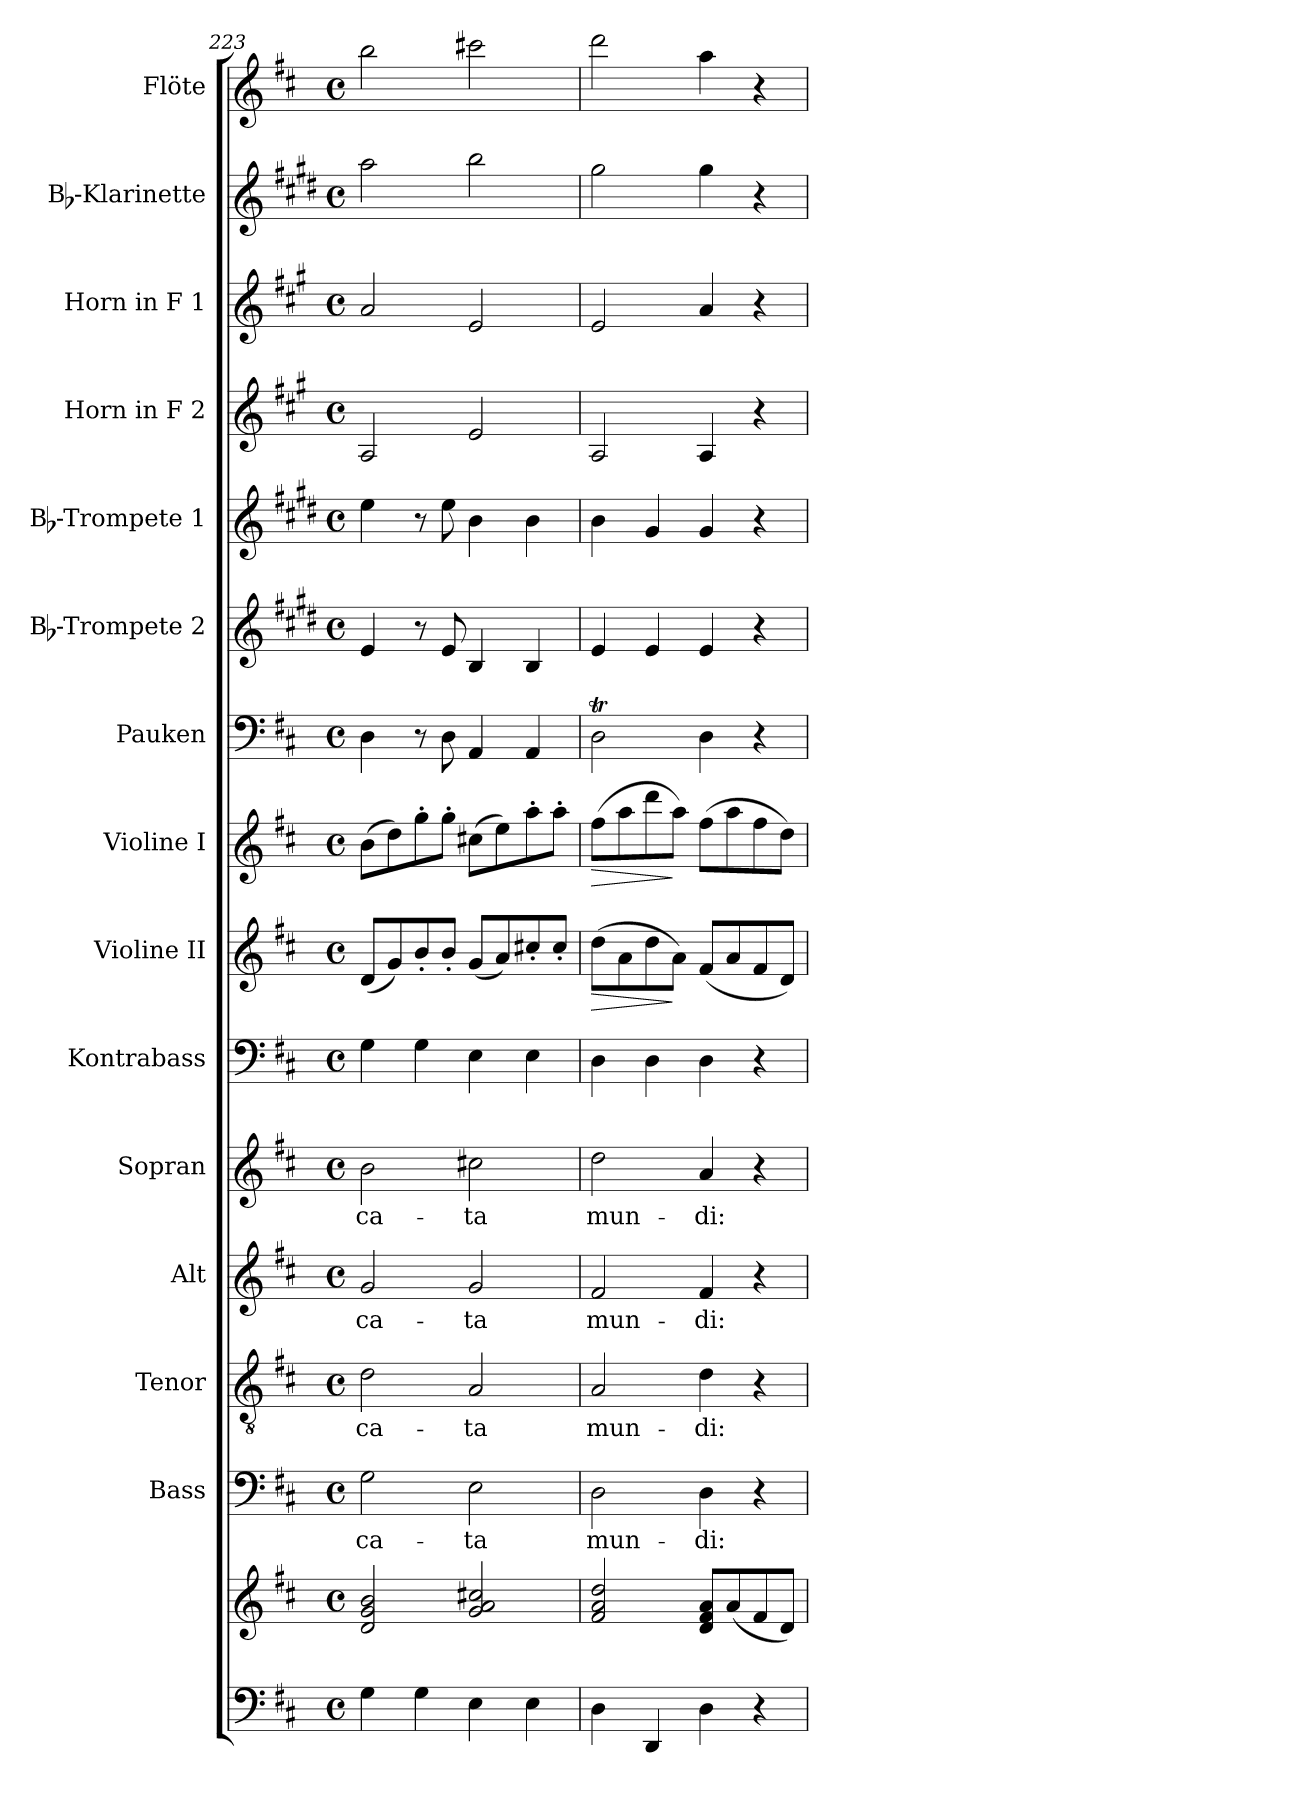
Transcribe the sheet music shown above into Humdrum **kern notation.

**kern	**kern	**kern	**text	**kern	**text	**kern	**text	**kern	**text	**kern	**kern	**dynam	**kern	**dynam	**kern	**kern	**kern	**kern	**kern	**kern	**kern
*part15	*part15	*part14	*part14	*part13	*part13	*part12	*part12	*part11	*part11	*part10	*part9	*part9	*part8	*part8	*part7	*part6	*part5	*part4	*part3	*part2	*part1
*staff16	*staff15	*staff14	*staff14	*staff13	*staff13	*staff12	*staff12	*staff11	*staff11	*staff10	*staff9	*staff9	*staff8	*staff8	*staff7	*staff6	*staff5	*staff4	*staff3	*staff2	*staff1
*	*	*I"Bass	*	*I"Tenor	*	*I"Alt	*	*I"Sopran	*	*I"Kontrabass	*I"Violine II	*	*I"Violine I	*	*I"Pauken	*I"Bb-Trompete 2	*I"Bb-Trompete 1	*I"Horn in F 2	*I"Horn in F 1	*I"Bb-Klarinette	*I"Flöte
*	*	*I'B.	*	*I'T.	*	*I'A.	*	*I'S.	*	*I'Kb.	*I'Vl. II	*	*I'Vl. I	*	*I'Pk.	*I'Bb Trp. 2	*I'Bb Trp. 1	*	*	*I'Bb Kl.	*I'Fl.
*clefF4	*clefG2	*clefF4	*	*clefGv2	*	*clefG2	*	*clefG2	*	*clefF4	*clefG2	*	*clefG2	*	*clefF4	*clefG2	*clefG2	*clefG2	*clefG2	*clefG2	*clefG2
*	*	*	*	*	*	*	*	*	*	*ITrd7c12	*	*	*	*	*	*ITrd1c2	*ITrd1c2	*ITrd4c7	*ITrd4c7	*ITrd1c2	*
*k[f#c#]	*k[f#c#]	*k[f#c#]	*	*k[f#c#]	*	*k[f#c#]	*	*k[f#c#]	*	*k[f#c#]	*k[f#c#]	*	*k[f#c#]	*	*k[f#c#]	*k[f#c#]	*k[f#c#]	*k[f#c#]	*k[f#c#]	*k[f#c#]	*k[f#c#]
*D:	*D:	*D:	*	*D:	*	*D:	*	*D:	*	*D:	*D:	*	*D:	*	*D:	*D:	*D:	*D:	*D:	*D:	*D:
*M4/4	*M4/4	*M4/4	*	*M4/4	*	*M4/4	*	*M4/4	*	*M4/4	*M4/4	*	*M4/4	*	*M4/4	*M4/4	*M4/4	*M4/4	*M4/4	*M4/4	*M4/4
*met(c)	*met(c)	*met(c)	*	*met(c)	*	*met(c)	*	*met(c)	*	*met(c)	*met(c)	*	*met(c)	*	*met(c)	*met(c)	*met(c)	*met(c)	*met(c)	*met(c)	*met(c)
=223	=223	=223	=223	=223	=223	=223	=223	=223	=223	=223	=223	=223	=223	=223	=223	=223	=223	=223	=223	=223	=223
!	!	!	!LO:LY:b	!	!LO:LY:b	!	!LO:LY:b	!	!LO:LY:b	!	!	!	!	!	!	!	!	!	!	!	!
4G\	2d/ 2g/ 2b/	2G\	-ca-	2d\	-ca-	2g/	-ca-	2b\	-ca-	4GG\	(<8d/L	.	(>8b\L	.	4D\	4d/	4dd\	2D/	2d/	2gg\	2bb\
.	.	.	.	.	.	.	.	.	.	.	8g/)	.	8dd\)	.	.	.	.	.	.	.	.
4G\	.	.	.	.	.	.	.	.	.	4GG\	8b'</	.	8gg'>\	.	8r	8r	8r	.	.	.	.
.	.	.	.	.	.	.	.	.	.	.	8b'</J	.	8gg'>\J	.	8D\	8d/	8dd\	.	.	.	.
!	!	!	!LO:LY:b	!	!LO:LY:b	!	!LO:LY:b	!	!LO:LY:b	!	!	!	!	!	!	!	!	!	!	!	!
4E\	2g/ 2a/ 2cc#X/	2E\	-ta	2A/	-ta	2g/	-ta	2cc#X\	-ta	4EE\	(<8g/L	.	(>8cc#X\L	.	4AA/	4A/	4a\	2A/	2A/	2aa\	2ccc#X\
.	.	.	.	.	.	.	.	.	.	.	8a/)	.	8ee\)	.	.	.	.	.	.	.	.
4E\	.	.	.	.	.	.	.	.	.	4EE\	8cc#X'</	.	8aa'>\	.	4AA/	4A/	4a\	.	.	.	.
.	.	.	.	.	.	.	.	.	.	.	8cc#'</J	.	8aa'>\J	.	.	.	.	.	.	.	.
=224	=224	=224	=224	=224	=224	=224	=224	=224	=224	=224	=224	=224	=224	=224	=224	=224	=224	=224	=224	=224	=224
!	!	!	!LO:LY:b	!	!LO:LY:b	!	!LO:LY:b	!	!LO:LY:b	!	!	!LO:HP:b	!	!LO:HP:b	!	!	!	!	!	!	!
4D\	2f#/ 2a/ 2dd/	2D\	mun-	2A/	mun-	2f#/	mun-	2dd\	mun-	4DD\	(>8dd\L	>	(>8ff#\L	>	2DT\	4d/	4a\	2D/	2A/	2ff#\	2ddd\
.	.	.	.	.	.	.	.	.	.	.	8a\	.	8aa\	.	.	.	.	.	.	.	.
4DD/	.	.	.	.	.	.	.	.	.	4DD\	8dd\	.	8ddd\	.	.	4d/	4f#/	.	.	.	.
.	.	.	.	.	.	.	.	.	.	.	8a\J)	]	8aa\J)	]	.	.	.	.	.	.	.
!	!	!	!LO:LY:b	!	!LO:LY:b	!	!LO:LY:b	!	!LO:LY:b	!	!	!	!	!	!	!	!	!	!	!	!
4D\	8d/ 8f#/ 8a/L	4D\	-di:	4d\	-di:	4f#/	-di:	4a/	-di:	4DD\	(<8f#/L	.	(>8ff#\L	.	4D\	4d/	4f#/	4D/	4d/	4ff#\	4aa\
.	(<8a/	.	.	.	.	.	.	.	.	.	8a/	.	8aa\	.	.	.	.	.	.	.	.
4r	8f#/	4r	.	4r	.	4r	.	4r	.	4r	8f#/	.	8ff#\	.	4r	4r	4r	4r	4r	4r	4r
.	8d/J)	.	.	.	.	.	.	.	.	.	8d/J)	.	8dd\J)	.	.	.	.	.	.	.	.
=	=	=	=	=	=	=	=	=	=	=	=	=	=	=	=	=	=	=	=	=	=
*-	*-	*-	*-	*-	*-	*-	*-	*-	*-	*-	*-	*-	*-	*-	*-	*-	*-	*-	*-	*-	*-
